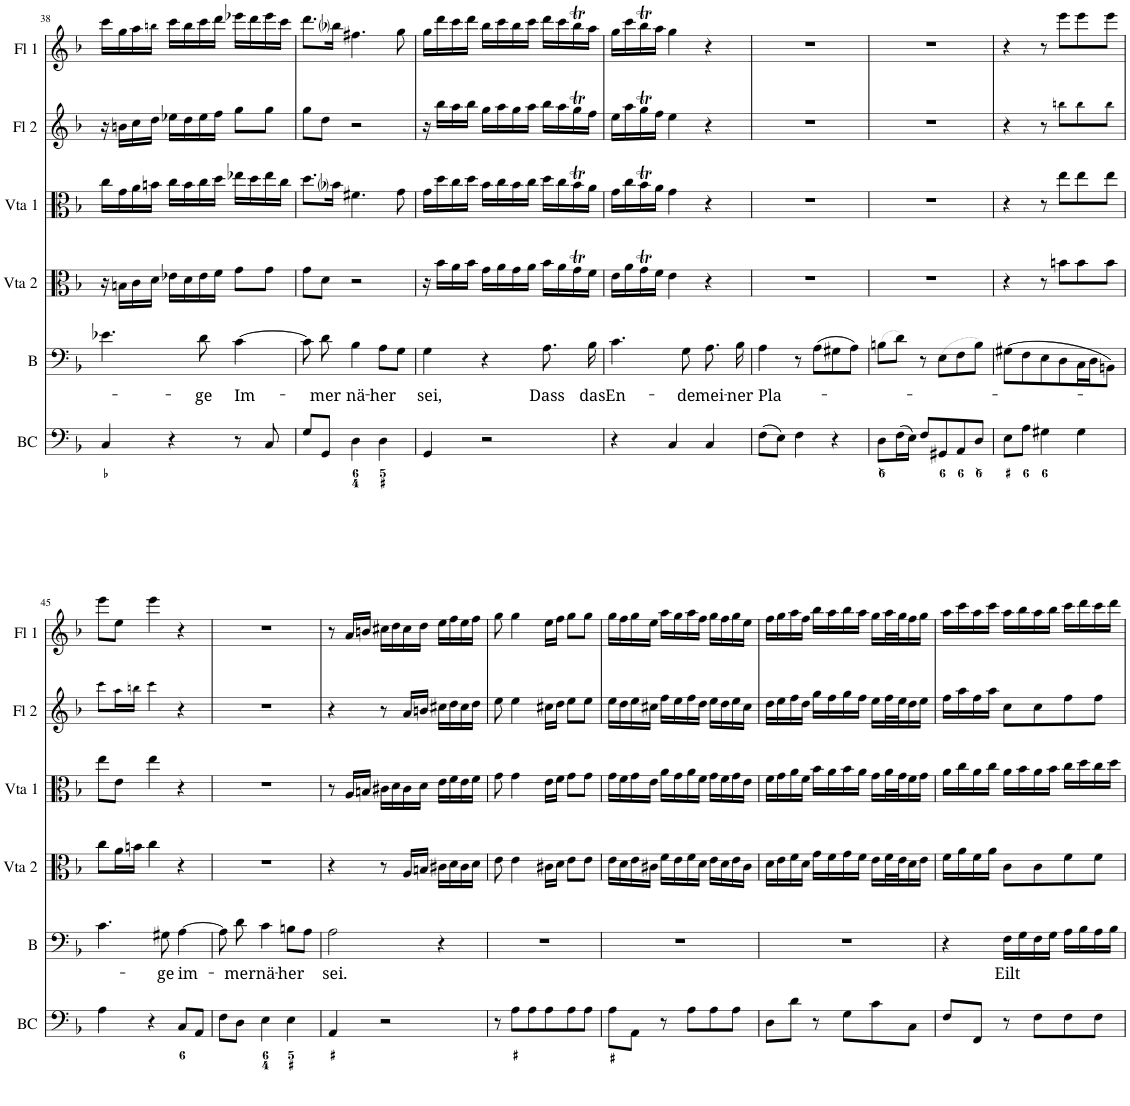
**kern	**kern	**text	**kern	**kern	**kern	**kern
*part6	*part5	*part5	*part4	*part3	*part2	*part1
*staff6	*staff5	*staff5	*staff4	*staff3	*staff2	*staff1
*I"Basso continuo	*I"Bass	*	*I"Violetta 2	*I"Violetta 1	*I"Flauto 2	*I"Flauto 1
*I'BC	*I'B	*	*I'Vta 2	*I'Vta 1	*I'Fl 2	*I'Fl 1
!!LO:PB:g=z
*clefF4	*clefF4	*	*clefC3	*clefC3	*clefG2	*clefG2
*Trd7c12	*	*	*	*	*	*
*k[b-]	*k[b-]	*	*k[b-]	*k[b-]	*k[b-]	*k[b-]
*F:	*F:	*	*F:	*F:	*F:	*F:
*M3/4	*M3/4	*	*M3/4	*M3/4	*M3/4	*M3/4
=38	=38	=38	=38	=38	=38	=38
4C/	4.e-X\	.	16r	16cc\LL	16r	16ccc\LL
.	.	.	16Bn\LL	16g\	16bn\LL	16gg\
.	.	.	16c\	16a\	16cc\	16aa\
.	.	.	16d\JJ	16bn\JJ	16dd\JJ	16bbn!\JJ
4r	.	.	16e-X\LL	16cc\LL	16ee-X\LL	16ccc\LL
.	.	.	16d\	16b\	16dd\	16bb\
!	!	!LO:LY:b	!	!	!	!
.	8d\	-ge	16e-\	16cc\	16ee-\	16ccc\
.	.	.	16f\JJ	16dd\JJ	16ff\JJ	16ddd\JJ
!	!	!LO:LY:b	!	!	!	!
8r	[4c\	Im-	8g\L	16ee-X\LL	8gg\L	16eee-X\LL
.	.	.	.	16dd\	.	16ddd\
8C/	.	.	8g\J	16ee-\	8gg\J	16eee-\
.	.	.	.	16cc\JJ	.	16ccc\JJ
=39	=39	=39	=39	=39	=39	=39
8G/L	8c\]	.	8g\L	8.dd\L	8gg\L	8.ddd\L
!	!	!LO:LY:b	!	!	!	!
8GG/J	8d\	-mer	8d\J	.	8dd\J	.
.	.	.	.	16b-i\Jk	.	16bb-i\Jk
!	!	!LO:LY:b	!	!	!	!
4D\	4B-\	nä-	2r	4.f#X\	2r	4.ff#X\
!	!	!LO:LY:b	!	!	!	!
4D\	8A\L	-her	.	.	.	.
.	8G\J	.	.	8g\	.	8gg\
=40	=40	=40	=40	=40	=40	=40
!	!	!LO:LY:b	!	!	!	!
4GG/	4G\	sei,	16r	16g\LL	16r	16gg\LL
.	.	.	16b-\LL	16dd\	16bb-\LL	16ddd\
.	.	.	16a\	16cc\	16aa\	16ccc\
.	.	.	16b-\JJ	16dd\JJ	16bb-\JJ	16ddd\JJ
2r	4r	.	16g\LL	16b-\LL	16gg\LL	16bb-\LL
.	.	.	16a\	16cc\	16aa\	16ccc\
.	.	.	16g\	16b-\	16gg\	16bb-\
.	.	.	16a\JJ	16cc\JJ	16aa\JJ	16ccc\JJ
!	!	!LO:LY:b	!	!	!	!
.	8.A\	Dass	16b-\LL	16dd\LL	16bb-\LL	16ddd\LL
.	.	.	16a\	16cc\	16aa\	16ccc\
.	.	.	16gT\	16b-T\	16ggT\	16bb-T\
!	!	!LO:LY:b	!	!	!	!
.	16B-\	das	16f\JJ	16a\JJ	16ff\JJ	16aa\JJ
=41	=41	=41	=41	=41	=41	=41
!	!	!LO:LY:b	!	!	!	!
4r	4.c\	En-	16e\LL	16g\LL	16ee\LL	16gg\LL
.	.	.	16a\	16cc\	16aa\	16ccc\
.	.	.	16gT\	16b-T\	16ggT\	16bb-T\
.	.	.	16f\JJ	16a\JJ	16ff\JJ	16aa\JJ
4C/	.	.	4e\	4g\	4ee\	4gg\
!	!	!LO:LY:b	!	!	!	!
.	8G\	-de	.	.	.	.
!	!	!LO:LY:b	!	!	!	!
4C/	8.A\	mei-	4r	4r	4r	4r
!	!	!LO:LY:b	!	!	!	!
.	16B-\	-ner	.	.	.	.
=42	=42	=42	=42	=42	=42	=42
!	!	!LO:LY:b	!	!	!	!
(>8F\L	4A\	Pla-	2.r	2.r	2.r	2.r
8E\J)	.	.	.	.	.	.
4F\	8r	.	.	.	.	.
.	(>8A\L	.	.	.	.	.
4r	8G#X\	.	.	.	.	.
.	8A\J)	.	.	.	.	.
=43	=43	=43	=43	=43	=43	=43
8D\L	(>8Bn\L	.	2.r	2.r	2.r	2.r
(>16F\L	8d\J)	.	.	.	.	.
16E\JJ)	.	.	.	.	.	.
8F/L	8r	.	.	.	.	.
8GG#X/	(>8E\L	.	.	.	.	.
8AA/	8F\	.	.	.	.	.
8D/J	8B\J)	.	.	.	.	.
=44	=44	=44	=44	=44	=44	=44
8E\L	(>8G#X\L	.	4r	4r	4r	4r
8A\J	8F\	.	.	.	.	.
4G#X\	8E\	.	8r	8r	8r	8r
.	8D\	.	8bn\L	8ee\L	8bbn!\L	8eee\L
4G#\	16C\L	.	8b\	8ee\	8bb!\	8eee\
.	16D\J	.	.	.	.	.
.	8BBn\J)	.	8b\J	8ee\J	8bb!\J	8eee\J
!!LO:LB:g=z
=45	=45	=45	=45	=45	=45	=45
4A\	4.c\	.	8cc\L	8ee\L	8ccc!\L	8eee\L
.	.	.	16a\L	8e\J	16aa!\L	8ee\J
.	.	.	16bn\JJ	.	16bbn!\JJ	.
4r	.	.	4cc\	4ee\	4ccc!\	4eee\
!	!	!LO:LY:b	!	!	!	!
.	8G#X\	-ge	.	.	.	.
!	!	!LO:LY:b	!	!	!	!
8C/L	[4A\	im-	4r	4r	4r	4r
8AA/J	.	.	.	.	.	.
=46	=46	=46	=46	=46	=46	=46
8F\L	8A\]	.	2.r	2.r	2.r	2.r
!	!	!LO:LY:b	!	!	!	!
8D\J	8d\	-mer	.	.	.	.
!	!	!LO:LY:b	!	!	!	!
4E\	4c\	nä-	.	.	.	.
!	!	!LO:LY:b	!	!	!	!
4E\	8Bn\L	-her	.	.	.	.
.	8A\J	.	.	.	.	.
=47	=47	=47	=47	=47	=47	=47
!	!	!LO:LY:b	!	!	!	!
4AA/	2A\	sei.	4r	8r	4r	8r
.	.	.	.	16A/LL	.	16a/LL
.	.	.	.	16Bn/JJ	.	16bn/JJ
2r	.	.	8r	16c#X\LL	8r	16cc#X\LL
.	.	.	.	16d\	.	16dd\
.	.	.	16A/LL	16c#\	16a/LL	16cc#\
.	.	.	16Bn/JJ	16d\JJ	16bn/JJ	16dd\JJ
.	4r	.	16c#X\LL	16e\LL	16cc#X\LL	16ee\LL
.	.	.	16d\	16f\	16dd\	16ff\
.	.	.	16c#\	16e\	16cc#\	16ee\
.	.	.	16d\JJ	16f\JJ	16dd\JJ	16ff\JJ
=48	=48	=48	=48	=48	=48	=48
8r	2.r	.	8e\	8g\	8ee\	8gg\
8A\L	.	.	4e\	4g\	4ee\	4gg\
8A\	.	.	.	.	.	.
8A\	.	.	16c#X\LL	16e\LL	16cc#X\LL	16ee\LL
.	.	.	16d\JJ	16f\JJ	16dd\JJ	16ff\JJ
8A\	.	.	8e\L	8g\L	8ee\L	8gg\L
8A\J	.	.	8e\J	8g\J	8ee\J	8gg\J
=49	=49	=49	=49	=49	=49	=49
8A\L	2.r	.	16e\LL	16g\LL	16ee\LL	16gg\LL
.	.	.	16d\	16f\	16dd\	16ff\
8AA\J	.	.	16e\	16g\	16ee\	16gg\
.	.	.	16c#X\JJ	16e\JJ	16cc#X\JJ	16ee\JJ
8r	.	.	16f\LL	16a\LL	16ff\LL	16aa\LL
.	.	.	16e\	16g\	16ee\	16gg\
8A\L	.	.	16f\	16a\	16ff\	16aa\
.	.	.	16d\JJ	16f\JJ	16dd\JJ	16ff\JJ
8A\	.	.	16e\LL	16g\LL	16ee\LL	16gg\LL
.	.	.	16d\	16f\	16dd\	16ff\
8A\J	.	.	16e\	16g\	16ee\	16gg\
.	.	.	16c#\JJ	16e\JJ	16cc#\JJ	16ee\JJ
=50	=50	=50	=50	=50	=50	=50
8D\L	2.r	.	16d\LL	16f\LL	16dd\LL	16ff\LL
.	.	.	16e\	16g\	16ee\	16gg\
8d\J	.	.	16f\	16a\	16ff\	16aa\
.	.	.	16d\JJ	16f\JJ	16dd\JJ	16ff\JJ
8r	.	.	16g\LL	16b-\LL	16gg\LL	16bb-\LL
.	.	.	16f\	16a\	16ff\	16aa\
8G\L	.	.	16g\	16b-\	16gg\	16bb-\
.	.	.	16f\JJ	16a\JJ	16ff\JJ	16aa\JJ
8c\	.	.	16e\LL	16g\LL	16ee\LL	16gg\LL
.	.	.	32f\L	32a\L	32ff\L	32aa\L
.	.	.	32e\J	32g\J	32ee\J	32gg\J
8C\J	.	.	16d\	16f\	16dd\	16ff\
.	.	.	16e\JJ	16g\JJ	16ee\JJ	16gg\JJ
=51	=51	=51	=51	=51	=51	=51
8F/L	4r	.	16f\LL	16a\LL	16ff\LL	16aa\LL
.	.	.	16a\	16cc\	16aa\	16ccc\
8FF/J	.	.	16f\	16a\	16ff\	16aa\
.	.	.	16a\JJ	16cc\JJ	16aa\JJ	16ccc\JJ
!	!	!LO:LY:b	!	!	!	!
8r	16F\LL	Eilt	8c\L	16a\LL	8cc\L	16aa\LL
.	16G\	.	.	16b-\	.	16bb-\
8F\L	16F\	.	8c\	16a\	8cc\	16aa\
.	16G\JJ	.	.	16b-\JJ	.	16bb-\JJ
8F\	16A\LL	.	8f\	16cc\LL	8ff\	16ccc\LL
.	16B-\	.	.	16dd\	.	16ddd\
8F\J	16A\	.	8f\J	16cc\	8ff\J	16ccc\
.	16B-\JJ	.	.	16dd\JJ	.	16ddd\JJ
=	=	=	=	=	=	=
*-	*-	*-	*-	*-	*-	*-
